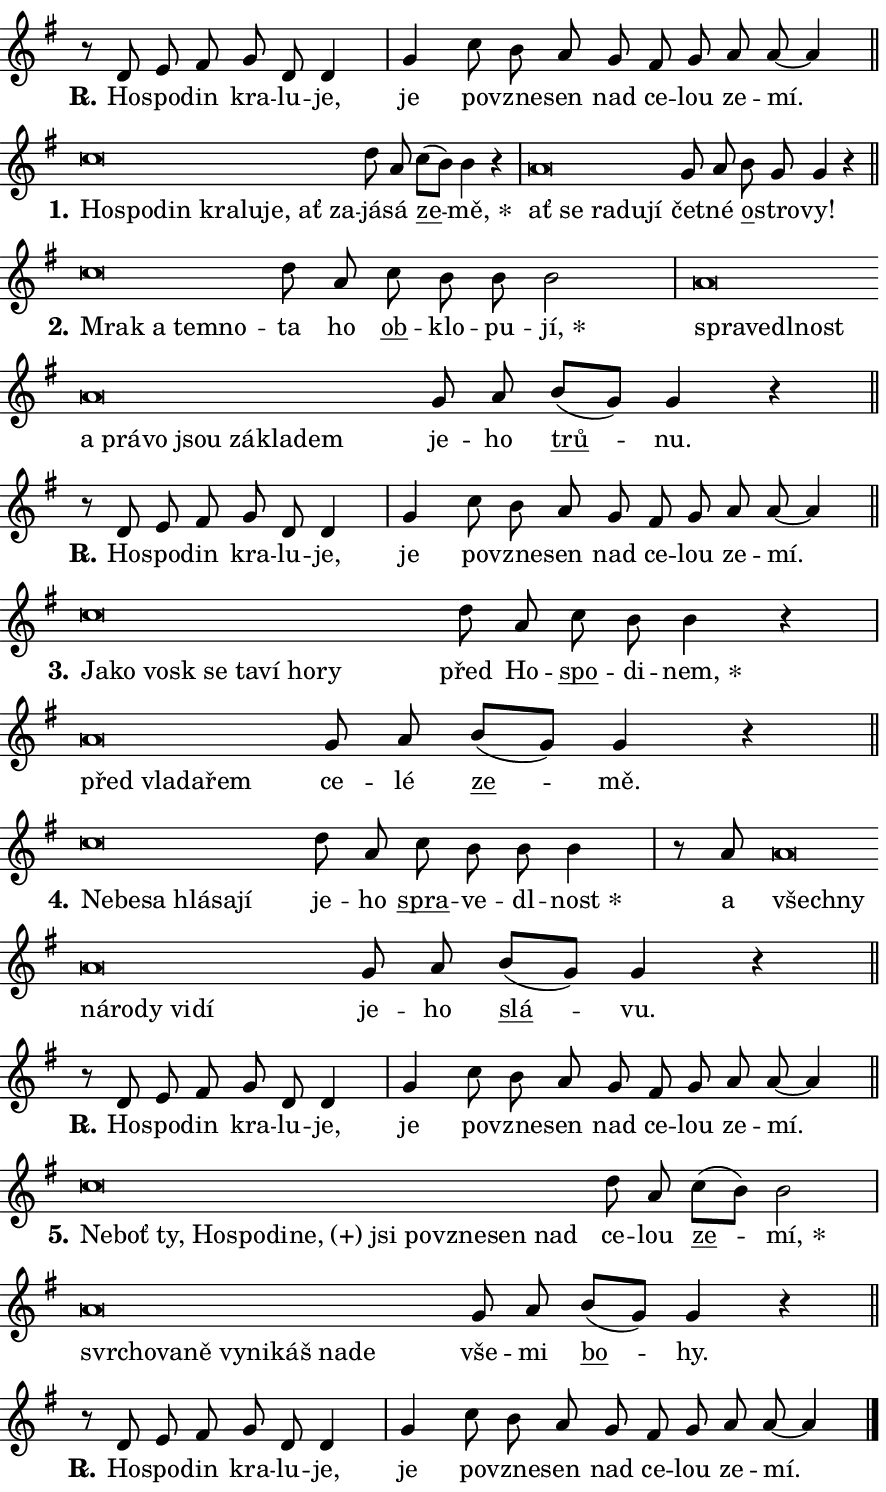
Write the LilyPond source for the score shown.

\version "2.24.0"
\header { tagline = "" }
\paper {
  indent = 0\cm
  top-margin = 0\cm
  right-margin = 0.13\cm % to fit lyric hyphens
  bottom-margin = 0\cm
  left-margin = 0\cm
  paper-width = 15\cm
  page-breaking = #ly:one-page-breaking
  system-system-spacing.basic-distance = #11
  score-system-spacing.basic-distance = #11
  ragged-last = ##f
}


%% Author: Thomas Morley
%% https://lists.gnu.org/archive/html/lilypond-user/2020-05/msg00002.html
#(define (line-position grob)
"Returns position of @var[grob} in current system:
   @code{'start}, if at first time-step
   @code{'end}, if at last time-step
   @code{'middle} otherwise
"
  (let* ((col (ly:item-get-column grob))
         (ln (ly:grob-object col 'left-neighbor))
         (rn (ly:grob-object col 'right-neighbor))
         (col-to-check-left (if (ly:grob? ln) ln col))
         (col-to-check-right (if (ly:grob? rn) rn col))
         (break-dir-left
           (and
             (ly:grob-property col-to-check-left 'non-musical #f)
             (ly:item-break-dir col-to-check-left)))
         (break-dir-right
           (and
             (ly:grob-property col-to-check-right 'non-musical #f)
             (ly:item-break-dir col-to-check-right))))
        (cond ((eqv? 1 break-dir-left) 'start)
              ((eqv? -1 break-dir-right) 'end)
              (else 'middle))))

#(define (tranparent-at-line-position vctor)
  (lambda (grob)
  "Relying on @code{line-position} select the relevant enry from @var{vctor}.
Used to determine transparency,"
    (case (line-position grob)
      ((end) (not (vector-ref vctor 0)))
      ((middle) (not (vector-ref vctor 1)))
      ((start) (not (vector-ref vctor 2))))))

noteHeadBreakVisibility =
#(define-music-function (break-visibility)(vector?)
"Makes @code{NoteHead}s transparent relying on @var{break-visibility}"
#{
  \override NoteHead.transparent =
    #(tranparent-at-line-position break-visibility)
#})

#(define delete-ledgers-for-transparent-note-heads
  (lambda (grob)
    "Reads whether a @code{NoteHead} is transparent.
If so this @code{NoteHead} is removed from @code{'note-heads} from
@var{grob}, which is supposed to be @code{LedgerLineSpanner}.
As a result ledgers are not printed for this @code{NoteHead}"
    (let* ((nhds-array (ly:grob-object grob 'note-heads))
           (nhds-list
             (if (ly:grob-array? nhds-array)
                 (ly:grob-array->list nhds-array)
                 '()))
           ;; Relies on the transparent-property being done before
           ;; Staff.LedgerLineSpanner.after-line-breaking is executed.
           ;; This is fragile ...
           (to-keep
             (remove
               (lambda (nhd)
                 (ly:grob-property nhd 'transparent #f))
               nhds-list)))
      ;; TODO find a better method to iterate over grob-arrays, similiar
      ;; to filter/remove etc for lists
      ;; For now rebuilt from scratch
      (set! (ly:grob-object grob 'note-heads)  '())
      (for-each
        (lambda (nhd)
          (ly:pointer-group-interface::add-grob grob 'note-heads nhd))
        to-keep))))

squashNotes = {
  \override NoteHead.X-extent = #'(-0.2 . 0.2)
  \override NoteHead.Y-extent = #'(-0.75 . 0)
  \override NoteHead.stencil =
    #(lambda (grob)
       (let ((pos (ly:grob-property grob 'staff-position)))
         (begin
           (if (< pos -7) (display "ERROR: Lower brevis then expected\n") (display ""))
           (if (<= pos -6) ly:text-interface::print ly:note-head::print))))
}
unSquashNotes = {
  \revert NoteHead.X-extent
  \revert NoteHead.Y-extent
  \revert NoteHead.stencil
}

hideNotes = \noteHeadBreakVisibility #begin-of-line-visible
unHideNotes = \noteHeadBreakVisibility #all-visible

% work-around for resetting accidentals
% https://lilypond.org/doc/v2.23/Documentation/notation/displaying-rhythms#unmetered-music
cadenzaMeasure = {
  \cadenzaOff
  \partial 1024 s1024
  \cadenzaOn
}

#(define-markup-command (accent layout props text) (markup?)
  "Underline accented syllable"
  (interpret-markup layout props
    #{\markup \override #'(offset . 4.3) \underline { #text }#}))

responsum = \markup \concat {
  "R" \hspace #-1.05 \path #0.1 #'((moveto 0 0.07) (lineto 0.9 0.8)) \hspace #0.05 "."
}

spaceSize = #0.6828661417322834 % exact space size for TeX Gyre Schola

\layout {
  \context {
    \Staff
    \remove "Time_signature_engraver"
    \override LedgerLineSpanner.after-line-breaking = #delete-ledgers-for-transparent-note-heads
  }
  \context {
    \Lyrics {
      \override LyricSpace.minimum-distance = \spaceSize
      \override LyricText.font-name = #"TeX Gyre Schola"
      \override LyricText.font-size = 1
      \override StanzaNumber.font-name = #"TeX Gyre Schola Bold"
      \override StanzaNumber.font-size = 1
    }
  }
  \context {
    \Score 
    \override NoteHead.text =
      #(lambda (grob) 
        (let ((pos (ly:grob-property grob 'staff-position)))
          #{\markup {
            \combine
              \halign #-0.55 \raise #(if (= pos -6) 0 0.5) \override #'(thickness . 2) \draw-line #'(3.2 . 0)
              \musicglyph "noteheads.sM1"
          }#}))
  }
}

% magnetic-lyrics.ily
%
%   written by
%     Jean Abou Samra <jean@abou-samra.fr>
%     Werner Lemberg <wl@gnu.org>
%
%   adapted by
%     Jiri Hon <jiri.hon@gmail.com>
%
% Version 2022-Apr-15

% https://www.mail-archive.com/lilypond-user@gnu.org/msg149350.html

#(define (Left_hyphen_pointer_engraver context)
   "Collect syllable-hyphen-syllable occurrences in lyrics and store
them in properties.  This engraver only looks to the left.  For
example, if the lyrics input is @code{foo -- bar}, it does the
following.

@itemize @bullet
@item
Set the @code{text} property of the @code{LyricHyphen} grob between
@q{foo} and @q{bar} to @code{foo}.

@item
Set the @code{left-hyphen} property of the @code{LyricText} grob with
text @q{foo} to the @code{LyricHyphen} grob between @q{foo} and
@q{bar}.
@end itemize

Use this auxiliary engraver in combination with the
@code{lyric-@/text::@/apply-@/magnetic-@/offset!} hook."
   (let ((hyphen #f)
         (text #f))
     (make-engraver
      (acknowledgers
       ((lyric-syllable-interface engraver grob source-engraver)
        (set! text grob)))
      (end-acknowledgers
       ((lyric-hyphen-interface engraver grob source-engraver)
        ;(when (not (grob::has-interface grob 'lyric-space-interface))
          (set! hyphen grob)));)
      ((stop-translation-timestep engraver)
       (when (and text hyphen)
         (ly:grob-set-object! text 'left-hyphen hyphen))
       (set! text #f)
       (set! hyphen #f)))))

#(define (lyric-text::apply-magnetic-offset! grob)
   "If the space between two syllables is less than the value in
property @code{LyricText@/.details@/.squash-threshold}, move the right
syllable to the left so that it gets concatenated with the left
syllable.

Use this function as a hook for
@code{LyricText@/.after-@/line-@/breaking} if the
@code{Left_@/hyphen_@/pointer_@/engraver} is active."
   (let ((hyphen (ly:grob-object grob 'left-hyphen #f)))
     (when hyphen
       (let ((left-text (ly:spanner-bound hyphen LEFT)))
         (when (grob::has-interface left-text 'lyric-syllable-interface)
           (let* ((common (ly:grob-common-refpoint grob left-text X))
                  (this-x-ext (ly:grob-extent grob common X))
                  (left-x-ext
                   (begin
                     ;; Trigger magnetism for left-text.
                     (ly:grob-property left-text 'after-line-breaking)
                     (ly:grob-extent left-text common X)))
                  ;; `delta` is the gap width between two syllables.
                  (delta (- (interval-start this-x-ext)
                            (interval-end left-x-ext)))
                  (details (ly:grob-property grob 'details))
                  (threshold (assoc-get 'squash-threshold details 0.2)))
             (when (< delta threshold)
               (let* (;; We have to manipulate the input text so that
                      ;; ligatures crossing syllable boundaries are not
                      ;; disabled.  For languages based on the Latin
                      ;; script this is essentially a beautification.
                      ;; However, for non-Western scripts it can be a
                      ;; necessity.
                      (lt (ly:grob-property left-text 'text))
                      (rt (ly:grob-property grob 'text))
                      (is-space (grob::has-interface hyphen 'lyric-space-interface))
                      (space (if is-space " " ""))
                      (extra-delta (if is-space spaceSize 0))
                      ;; Append new syllable.
                      (ltrt-space (if (and (string? lt) (string? rt))
                                (string-append lt space rt)
                                (make-concat-markup (list lt space rt))))
                      ;; Right-align `ltrt` to the right side.
                      (ltrt-space-markup (grob-interpret-markup
                               grob
                               (make-translate-markup
                                (cons (interval-length this-x-ext) 0)
                                (make-right-align-markup ltrt-space)))))
                 (begin
                   ;; Don't print `left-text`.
                   (ly:grob-set-property! left-text 'stencil #f)
                   ;; Set text and stencil (which holds all collected
                   ;; syllables so far) and shift it to the left.
                   (ly:grob-set-property! grob 'text ltrt-space)
                   (ly:grob-set-property! grob 'stencil ltrt-space-markup)
                   (ly:grob-translate-axis! grob (- (- delta extra-delta)) X))))))))))


#(define (lyric-hyphen::displace-bounds-first grob)
   ;; Make very sure this callback isn't triggered too early.
   (let ((left (ly:spanner-bound grob LEFT))
         (right (ly:spanner-bound grob RIGHT)))
     (ly:grob-property left 'after-line-breaking)
     (ly:grob-property right 'after-line-breaking)
     (ly:lyric-hyphen::print grob)))

squashThreshold = #0.4

\layout {
  \context {
    \Lyrics
    \consists #Left_hyphen_pointer_engraver
    \override LyricText.after-line-breaking =
      #lyric-text::apply-magnetic-offset!
    \override LyricHyphen.stencil = #lyric-hyphen::displace-bounds-first
    \override LyricText.details.squash-threshold = \squashThreshold
    \override LyricHyphen.minimum-distance = 0
    \override LyricHyphen.minimum-length = \squashThreshold
  }
}

squashText = \override LyricText.details.squash-threshold = 9999
unSquashText = \override LyricText.details.squash-threshold = \squashThreshold

leftText = \override LyricText.self-alignment-X = #LEFT
unLeftText = \revert LyricText.self-alignment-X

starOffset = #(lambda (grob) 
                (let ((x_offset (ly:self-alignment-interface::aligned-on-x-parent grob)))
                  (if (= x_offset 0) 0 (+ x_offset 1.2))))

star = #(define-music-function (syllable)(string?)
"Append star separator at the end of a syllable"
#{
  \once \override LyricText.X-offset = #starOffset
  \lyricmode { \markup {
    #syllable
    \override #'((font-name . "TeX Gyre Schola Bold")) \hspace #0.2 \lower #0.65 \larger "*"
  } }
#})

starAccent = #(define-music-function (syllable)(string?)
"Append star separator at the end of a syllable and make accent"
#{
  \once \override LyricText.X-offset = #starOffset
  \lyricmode { \markup {
    \accent #syllable
    \override #'((font-name . "TeX Gyre Schola Bold")) \hspace #0.2 \lower #0.65 \larger "*"
  } }
#})

breath = #(define-music-function (syllable)(string?)
"Append breathing indicator at the end of a syllable"
#{
  \lyricmode { \markup { #syllable "+" } }
#})

optionalBreath = #(define-music-function (syllable)(string?)
"Append optional breathing indicator at the end of a syllable"
#{
  \lyricmode { \markup { #syllable "(+)" } }
#})


\score {
    <<
        \new Voice = "melody" { \cadenzaOn \key g \major \relative { r8 d'8 e fis g d d4 \cadenzaMeasure \bar "|" g c8 b a g \bar "" fis g a a~ a4 \cadenzaMeasure \bar "||" \break } }
        \new Lyrics \lyricsto "melody" { \lyricmode { \set stanza = \responsum
Ho -- spo -- din kra -- lu -- je, je po -- vzne -- sen nad ce -- lou ze -- mí. } }
    >>
    \layout {}
}

\score {
    <<
        \new Voice = "melody" { \cadenzaOn \key g \major \relative { \squashNotes c''\breve*1/16 \hideNotes \breve*1/16 \bar "" \breve*1/16 \bar "" \breve*1/16 \bar "" \breve*1/16 \bar "" \breve*1/16 \bar "" \breve*1/16 \breve*1/16 \bar "" \unHideNotes \unSquashNotes d8 a \bar "" c[( b)] b4 r \cadenzaMeasure \bar "|" \squashNotes a\breve*1/16 \hideNotes \breve*1/16 \bar "" \breve*1/16 \bar "" \breve*1/16 \breve*1/16 \bar "" \unHideNotes \unSquashNotes g8 a \bar "" b g g4 r \cadenzaMeasure \bar "||" \break } }
        \new Lyrics \lyricsto "melody" { \lyricmode { \set stanza = "1."
\leftText Ho -- \squashText spo -- din kra -- lu -- je, ať za -- \unLeftText \unSquashText já -- sá \markup \accent ze -- \star mě, \leftText ať \squashText se ra -- du -- jí \unLeftText \unSquashText čet -- né \markup \accent o -- stro -- vy! } }
    >>
    \layout {}
}

\score {
    <<
        \new Voice = "melody" { \cadenzaOn \key g \major \relative { \squashNotes c''\breve*1/16 \hideNotes \breve*1/16 \bar "" \breve*1/16 \breve*1/16 \bar "" \unHideNotes \unSquashNotes d8 a \bar "" c b b b2 \cadenzaMeasure \bar "|" \squashNotes a\breve*1/16 \hideNotes \breve*1/16 \bar "" \breve*1/16 \bar "" \breve*1/16 \bar "" \breve*1/16 \bar "" \breve*1/16 \bar "" \breve*1/16 \bar "" \breve*1/16 \bar "" \breve*1/16 \bar "" \breve*1/16 \breve*1/16 \bar "" \unHideNotes \unSquashNotes g8 a \bar "" b[( g)] g4 r \cadenzaMeasure \bar "||" \break } }
        \new Lyrics \lyricsto "melody" { \lyricmode { \set stanza = "2."
\leftText Mrak \squashText a tem -- no -- \unLeftText \unSquashText ta ho \markup \accent ob -- klo -- pu -- \star jí, \leftText spra -- \squashText ve -- dl -- nost a prá -- vo jsou zá -- kla -- dem \unLeftText \unSquashText je -- ho \markup \accent trů -- nu. } }
    >>
    \layout {}
}

\score {
    <<
        \new Voice = "melody" { \cadenzaOn \key g \major \relative { r8 d'8 e fis g d d4 \cadenzaMeasure \bar "|" g c8 b a g \bar "" fis g a a~ a4 \cadenzaMeasure \bar "||" \break } }
        \new Lyrics \lyricsto "melody" { \lyricmode { \set stanza = \responsum
Ho -- spo -- din kra -- lu -- je, je po -- vzne -- sen nad ce -- lou ze -- mí. } }
    >>
    \layout {}
}

\score {
    <<
        \new Voice = "melody" { \cadenzaOn \key g \major \relative { \squashNotes c''\breve*1/16 \hideNotes \breve*1/16 \bar "" \breve*1/16 \bar "" \breve*1/16 \bar "" \breve*1/16 \bar "" \breve*1/16 \bar "" \breve*1/16 \breve*1/16 \bar "" \unHideNotes \unSquashNotes d8 a \bar "" c b b4 r \cadenzaMeasure \bar "|" \squashNotes a\breve*1/16 \hideNotes \breve*1/16 \bar "" \breve*1/16 \breve*1/16 \bar "" \unHideNotes \unSquashNotes g8 a \bar "" b[( g)] g4 r \cadenzaMeasure \bar "||" \break } }
        \new Lyrics \lyricsto "melody" { \lyricmode { \set stanza = "3."
\leftText Ja -- \squashText ko vosk se ta -- ví ho -- ry \unLeftText \unSquashText před Ho -- \markup \accent spo -- di -- \star nem, \leftText před \squashText vla -- da -- řem \unLeftText \unSquashText ce -- lé \markup \accent ze -- mě. } }
    >>
    \layout {}
}

\score {
    <<
        \new Voice = "melody" { \cadenzaOn \key g \major \relative { \squashNotes c''\breve*1/16 \hideNotes \breve*1/16 \bar "" \breve*1/16 \bar "" \breve*1/16 \bar "" \breve*1/16 \breve*1/16 \bar "" \unHideNotes \unSquashNotes d8 a \bar "" c b b b4 \cadenzaMeasure \bar "|" r8 a8 \squashNotes a\breve*1/16 \hideNotes \breve*1/16 \bar "" \breve*1/16 \bar "" \breve*1/16 \bar "" \breve*1/16 \bar "" \breve*1/16 \breve*1/16 \bar "" \unHideNotes \unSquashNotes g8 a \bar "" b[( g)] g4 r \cadenzaMeasure \bar "||" \break } }
        \new Lyrics \lyricsto "melody" { \lyricmode { \set stanza = "4."
\leftText Ne -- \squashText be -- sa hlá -- sa -- jí \unLeftText \unSquashText je -- ho \markup \accent spra -- ve -- dl -- \star nost a \leftText všech -- \squashText ny ná -- ro -- dy vi -- dí \unLeftText \unSquashText je -- ho \markup \accent slá -- vu. } }
    >>
    \layout {}
}

\score {
    <<
        \new Voice = "melody" { \cadenzaOn \key g \major \relative { r8 d'8 e fis g d d4 \cadenzaMeasure \bar "|" g c8 b a g \bar "" fis g a a~ a4 \cadenzaMeasure \bar "||" \break } }
        \new Lyrics \lyricsto "melody" { \lyricmode { \set stanza = \responsum
Ho -- spo -- din kra -- lu -- je, je po -- vzne -- sen nad ce -- lou ze -- mí. } }
    >>
    \layout {}
}

\score {
    <<
        \new Voice = "melody" { \cadenzaOn \key g \major \relative { \squashNotes c''\breve*1/16 \hideNotes \breve*1/16 \bar "" \breve*1/16 \bar "" \breve*1/16 \bar "" \breve*1/16 \bar "" \breve*1/16 \bar "" \breve*1/16 \bar "" \breve*1/16 \bar "" \breve*1/16 \bar "" \breve*1/16 \bar "" \breve*1/16 \breve*1/16 \bar "" \unHideNotes \unSquashNotes d8 a \bar "" c[( b)] b2 \cadenzaMeasure \bar "|" \squashNotes a\breve*1/16 \hideNotes \breve*1/16 \bar "" \breve*1/16 \bar "" \breve*1/16 \bar "" \breve*1/16 \bar "" \breve*1/16 \bar "" \breve*1/16 \bar "" \breve*1/16 \breve*1/16 \bar "" \unHideNotes \unSquashNotes g8 a \bar "" b[( g)] g4 r \cadenzaMeasure \bar "||" \break } }
        \new Lyrics \lyricsto "melody" { \lyricmode { \set stanza = "5."
\leftText Ne -- \squashText boť ty, Ho -- spo -- di -- \optionalBreath ne, jsi po -- vzne -- sen nad \unLeftText \unSquashText ce -- lou \markup \accent ze -- \star mí, \leftText svr -- \squashText cho -- va -- ně vy -- ni -- káš na -- de \unLeftText \unSquashText vše -- mi \markup \accent bo -- hy. } }
    >>
    \layout {}
}

\score {
    <<
        \new Voice = "melody" { \cadenzaOn \key g \major \relative { r8 d'8 e fis g d d4 \cadenzaMeasure \bar "|" g c8 b a g \bar "" fis g a a~ a4 \cadenzaMeasure \bar "||" \break } \bar "|." }
        \new Lyrics \lyricsto "melody" { \lyricmode { \set stanza = \responsum
Ho -- spo -- din kra -- lu -- je, je po -- vzne -- sen nad ce -- lou ze -- mí. } }
    >>
    \layout {}
}
